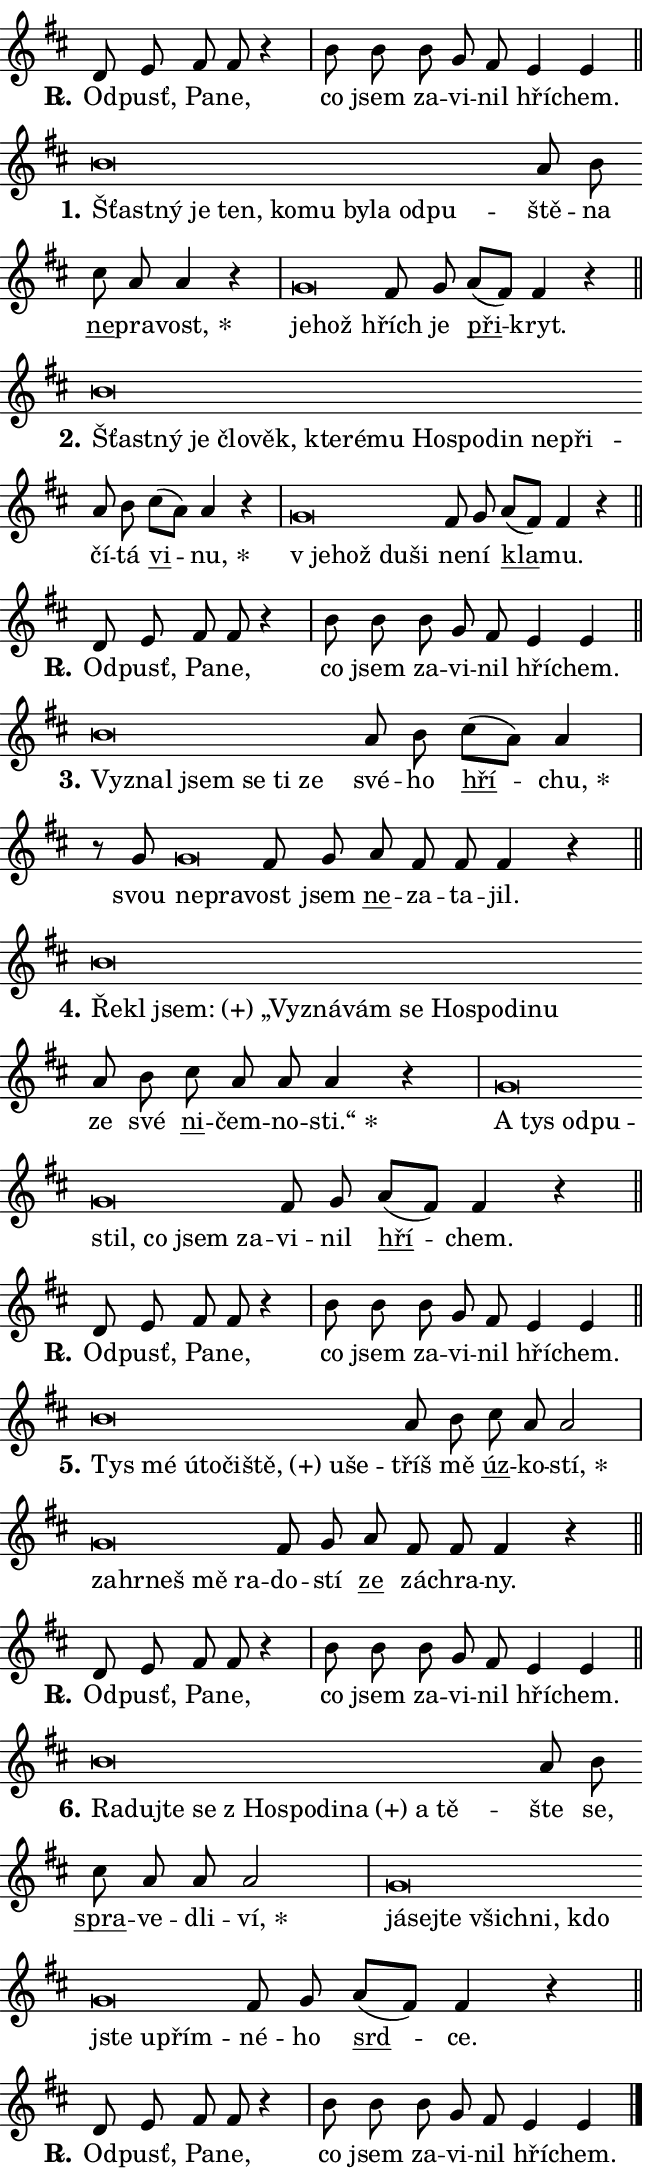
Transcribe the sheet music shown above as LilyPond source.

\version "2.24.0"
\header { tagline = "" }
\paper {
  indent = 0\cm
  top-margin = 0\cm
  right-margin = 0.13\cm % to fit lyric hyphens
  bottom-margin = 0\cm
  left-margin = 0\cm
  paper-width = 11\cm
  page-breaking = #ly:one-page-breaking
  system-system-spacing.basic-distance = #11
  score-system-spacing.basic-distance = #11
  ragged-last = ##f
}


%% Author: Thomas Morley
%% https://lists.gnu.org/archive/html/lilypond-user/2020-05/msg00002.html
#(define (line-position grob)
"Returns position of @var[grob} in current system:
   @code{'start}, if at first time-step
   @code{'end}, if at last time-step
   @code{'middle} otherwise
"
  (let* ((col (ly:item-get-column grob))
         (ln (ly:grob-object col 'left-neighbor))
         (rn (ly:grob-object col 'right-neighbor))
         (col-to-check-left (if (ly:grob? ln) ln col))
         (col-to-check-right (if (ly:grob? rn) rn col))
         (break-dir-left
           (and
             (ly:grob-property col-to-check-left 'non-musical #f)
             (ly:item-break-dir col-to-check-left)))
         (break-dir-right
           (and
             (ly:grob-property col-to-check-right 'non-musical #f)
             (ly:item-break-dir col-to-check-right))))
        (cond ((eqv? 1 break-dir-left) 'start)
              ((eqv? -1 break-dir-right) 'end)
              (else 'middle))))

#(define (tranparent-at-line-position vctor)
  (lambda (grob)
  "Relying on @code{line-position} select the relevant enry from @var{vctor}.
Used to determine transparency,"
    (case (line-position grob)
      ((end) (not (vector-ref vctor 0)))
      ((middle) (not (vector-ref vctor 1)))
      ((start) (not (vector-ref vctor 2))))))

noteHeadBreakVisibility =
#(define-music-function (break-visibility)(vector?)
"Makes @code{NoteHead}s transparent relying on @var{break-visibility}"
#{
  \override NoteHead.transparent =
    #(tranparent-at-line-position break-visibility)
#})

#(define delete-ledgers-for-transparent-note-heads
  (lambda (grob)
    "Reads whether a @code{NoteHead} is transparent.
If so this @code{NoteHead} is removed from @code{'note-heads} from
@var{grob}, which is supposed to be @code{LedgerLineSpanner}.
As a result ledgers are not printed for this @code{NoteHead}"
    (let* ((nhds-array (ly:grob-object grob 'note-heads))
           (nhds-list
             (if (ly:grob-array? nhds-array)
                 (ly:grob-array->list nhds-array)
                 '()))
           ;; Relies on the transparent-property being done before
           ;; Staff.LedgerLineSpanner.after-line-breaking is executed.
           ;; This is fragile ...
           (to-keep
             (remove
               (lambda (nhd)
                 (ly:grob-property nhd 'transparent #f))
               nhds-list)))
      ;; TODO find a better method to iterate over grob-arrays, similiar
      ;; to filter/remove etc for lists
      ;; For now rebuilt from scratch
      (set! (ly:grob-object grob 'note-heads)  '())
      (for-each
        (lambda (nhd)
          (ly:pointer-group-interface::add-grob grob 'note-heads nhd))
        to-keep))))

squashNotes = {
  \override NoteHead.X-extent = #'(-0.2 . 0.2)
  \override NoteHead.Y-extent = #'(-0.75 . 0)
  \override NoteHead.stencil =
    #(lambda (grob)
       (let ((pos (ly:grob-property grob 'staff-position)))
         (begin
           (if (< pos -7) (display "ERROR: Lower brevis then expected\n") (display ""))
           (if (<= pos -6) ly:text-interface::print ly:note-head::print))))
}
unSquashNotes = {
  \revert NoteHead.X-extent
  \revert NoteHead.Y-extent
  \revert NoteHead.stencil
}

hideNotes = \noteHeadBreakVisibility #begin-of-line-visible
unHideNotes = \noteHeadBreakVisibility #all-visible

% work-around for resetting accidentals
% https://lilypond.org/doc/v2.23/Documentation/notation/displaying-rhythms#unmetered-music
cadenzaMeasure = {
  \cadenzaOff
  \partial 1024 s1024
  \cadenzaOn
}

#(define-markup-command (accent layout props text) (markup?)
  "Underline accented syllable"
  (interpret-markup layout props
    #{\markup \override #'(offset . 4.3) \underline { #text }#}))

responsum = \markup \concat {
  "R" \hspace #-1.05 \path #0.1 #'((moveto 0 0.07) (lineto 0.9 0.8)) \hspace #0.05 "."
}

spaceSize = #0.6828661417322834 % exact space size for TeX Gyre Schola

\layout {
  \context {
    \Staff
    \remove "Time_signature_engraver"
    \override LedgerLineSpanner.after-line-breaking = #delete-ledgers-for-transparent-note-heads
  }
  \context {
    \Lyrics {
      \override LyricSpace.minimum-distance = \spaceSize
      \override LyricText.font-name = #"TeX Gyre Schola"
      \override LyricText.font-size = 1
      \override StanzaNumber.font-name = #"TeX Gyre Schola Bold"
      \override StanzaNumber.font-size = 1
    }
  }
  \context {
    \Score 
    \override NoteHead.text =
      #(lambda (grob) 
        (let ((pos (ly:grob-property grob 'staff-position)))
          #{\markup {
            \combine
              \halign #-0.55 \raise #(if (= pos -6) 0 0.5) \override #'(thickness . 2) \draw-line #'(3.2 . 0)
              \musicglyph "noteheads.sM1"
          }#}))
  }
}

% magnetic-lyrics.ily
%
%   written by
%     Jean Abou Samra <jean@abou-samra.fr>
%     Werner Lemberg <wl@gnu.org>
%
%   adapted by
%     Jiri Hon <jiri.hon@gmail.com>
%
% Version 2022-Apr-15

% https://www.mail-archive.com/lilypond-user@gnu.org/msg149350.html

#(define (Left_hyphen_pointer_engraver context)
   "Collect syllable-hyphen-syllable occurrences in lyrics and store
them in properties.  This engraver only looks to the left.  For
example, if the lyrics input is @code{foo -- bar}, it does the
following.

@itemize @bullet
@item
Set the @code{text} property of the @code{LyricHyphen} grob between
@q{foo} and @q{bar} to @code{foo}.

@item
Set the @code{left-hyphen} property of the @code{LyricText} grob with
text @q{foo} to the @code{LyricHyphen} grob between @q{foo} and
@q{bar}.
@end itemize

Use this auxiliary engraver in combination with the
@code{lyric-@/text::@/apply-@/magnetic-@/offset!} hook."
   (let ((hyphen #f)
         (text #f))
     (make-engraver
      (acknowledgers
       ((lyric-syllable-interface engraver grob source-engraver)
        (set! text grob)))
      (end-acknowledgers
       ((lyric-hyphen-interface engraver grob source-engraver)
        ;(when (not (grob::has-interface grob 'lyric-space-interface))
          (set! hyphen grob)));)
      ((stop-translation-timestep engraver)
       (when (and text hyphen)
         (ly:grob-set-object! text 'left-hyphen hyphen))
       (set! text #f)
       (set! hyphen #f)))))

#(define (lyric-text::apply-magnetic-offset! grob)
   "If the space between two syllables is less than the value in
property @code{LyricText@/.details@/.squash-threshold}, move the right
syllable to the left so that it gets concatenated with the left
syllable.

Use this function as a hook for
@code{LyricText@/.after-@/line-@/breaking} if the
@code{Left_@/hyphen_@/pointer_@/engraver} is active."
   (let ((hyphen (ly:grob-object grob 'left-hyphen #f)))
     (when hyphen
       (let ((left-text (ly:spanner-bound hyphen LEFT)))
         (when (grob::has-interface left-text 'lyric-syllable-interface)
           (let* ((common (ly:grob-common-refpoint grob left-text X))
                  (this-x-ext (ly:grob-extent grob common X))
                  (left-x-ext
                   (begin
                     ;; Trigger magnetism for left-text.
                     (ly:grob-property left-text 'after-line-breaking)
                     (ly:grob-extent left-text common X)))
                  ;; `delta` is the gap width between two syllables.
                  (delta (- (interval-start this-x-ext)
                            (interval-end left-x-ext)))
                  (details (ly:grob-property grob 'details))
                  (threshold (assoc-get 'squash-threshold details 0.2)))
             (when (< delta threshold)
               (let* (;; We have to manipulate the input text so that
                      ;; ligatures crossing syllable boundaries are not
                      ;; disabled.  For languages based on the Latin
                      ;; script this is essentially a beautification.
                      ;; However, for non-Western scripts it can be a
                      ;; necessity.
                      (lt (ly:grob-property left-text 'text))
                      (rt (ly:grob-property grob 'text))
                      (is-space (grob::has-interface hyphen 'lyric-space-interface))
                      (space (if is-space " " ""))
                      (extra-delta (if is-space spaceSize 0))
                      ;; Append new syllable.
                      (ltrt-space (if (and (string? lt) (string? rt))
                                (string-append lt space rt)
                                (make-concat-markup (list lt space rt))))
                      ;; Right-align `ltrt` to the right side.
                      (ltrt-space-markup (grob-interpret-markup
                               grob
                               (make-translate-markup
                                (cons (interval-length this-x-ext) 0)
                                (make-right-align-markup ltrt-space)))))
                 (begin
                   ;; Don't print `left-text`.
                   (ly:grob-set-property! left-text 'stencil #f)
                   ;; Set text and stencil (which holds all collected
                   ;; syllables so far) and shift it to the left.
                   (ly:grob-set-property! grob 'text ltrt-space)
                   (ly:grob-set-property! grob 'stencil ltrt-space-markup)
                   (ly:grob-translate-axis! grob (- (- delta extra-delta)) X))))))))))


#(define (lyric-hyphen::displace-bounds-first grob)
   ;; Make very sure this callback isn't triggered too early.
   (let ((left (ly:spanner-bound grob LEFT))
         (right (ly:spanner-bound grob RIGHT)))
     (ly:grob-property left 'after-line-breaking)
     (ly:grob-property right 'after-line-breaking)
     (ly:lyric-hyphen::print grob)))

squashThreshold = #0.4

\layout {
  \context {
    \Lyrics
    \consists #Left_hyphen_pointer_engraver
    \override LyricText.after-line-breaking =
      #lyric-text::apply-magnetic-offset!
    \override LyricHyphen.stencil = #lyric-hyphen::displace-bounds-first
    \override LyricText.details.squash-threshold = \squashThreshold
    \override LyricHyphen.minimum-distance = 0
    \override LyricHyphen.minimum-length = \squashThreshold
  }
}

squashText = \override LyricText.details.squash-threshold = 9999
unSquashText = \override LyricText.details.squash-threshold = \squashThreshold

leftText = \override LyricText.self-alignment-X = #LEFT
unLeftText = \revert LyricText.self-alignment-X

starOffset = #(lambda (grob) 
                (let ((x_offset (ly:self-alignment-interface::aligned-on-x-parent grob)))
                  (if (= x_offset 0) 0 (+ x_offset 1.2))))

star = #(define-music-function (syllable)(string?)
"Append star separator at the end of a syllable"
#{
  \once \override LyricText.X-offset = #starOffset
  \lyricmode { \markup {
    #syllable
    \override #'((font-name . "TeX Gyre Schola Bold")) \hspace #0.2 \lower #0.65 \larger "*"
  } }
#})

starAccent = #(define-music-function (syllable)(string?)
"Append star separator at the end of a syllable and make accent"
#{
  \once \override LyricText.X-offset = #starOffset
  \lyricmode { \markup {
    \accent #syllable
    \override #'((font-name . "TeX Gyre Schola Bold")) \hspace #0.2 \lower #0.65 \larger "*"
  } }
#})

breath = #(define-music-function (syllable)(string?)
"Append breathing indicator at the end of a syllable"
#{
  \lyricmode { \markup { #syllable "+" } }
#})

optionalBreath = #(define-music-function (syllable)(string?)
"Append optional breathing indicator at the end of a syllable"
#{
  \lyricmode { \markup { #syllable "(+)" } }
#})


\score {
    <<
        \new Voice = "melody" { \cadenzaOn \key d \major \relative { d'8 e fis fis r4 \cadenzaMeasure \bar "|" b8 b \bar "" b g fis e4 e \cadenzaMeasure \bar "||" \break } }
        \new Lyrics \lyricsto "melody" { \lyricmode { \set stanza = \responsum
Od -- pusť, Pa -- ne, co jsem za -- vi -- nil hří -- chem. } }
    >>
    \layout {}
}

\score {
    <<
        \new Voice = "melody" { \cadenzaOn \key d \major \relative { \squashNotes b'\breve*1/16 \hideNotes \breve*1/16 \bar "" \breve*1/16 \bar "" \breve*1/16 \bar "" \breve*1/16 \bar "" \breve*1/16 \bar "" \breve*1/16 \bar "" \breve*1/16 \bar "" \breve*1/16 \breve*1/16 \bar "" \unHideNotes \unSquashNotes a8 b \bar "" cis a a4 r \cadenzaMeasure \bar "|" \squashNotes g\breve*1/16 \hideNotes \breve*1/16 \bar "" \unHideNotes \unSquashNotes fis8 g \bar "" a[( fis)] fis4 r \cadenzaMeasure \bar "||" \break } }
        \new Lyrics \lyricsto "melody" { \lyricmode { \set stanza = "1."
\leftText Šťast -- \squashText ný je ten, ko -- mu by -- la od -- pu -- \unLeftText \unSquashText ště -- na \markup \accent ne -- pra -- \star vost, \leftText je -- \squashText hož \unLeftText \unSquashText hřích je \markup \accent při -- kryt. } }
    >>
    \layout {}
}

\score {
    <<
        \new Voice = "melody" { \cadenzaOn \key d \major \relative { \squashNotes b'\breve*1/16 \hideNotes \breve*1/16 \bar "" \breve*1/16 \bar "" \breve*1/16 \bar "" \breve*1/16 \bar "" \breve*1/16 \bar "" \breve*1/16 \bar "" \breve*1/16 \bar "" \breve*1/16 \bar "" \breve*1/16 \bar "" \breve*1/16 \bar "" \breve*1/16 \breve*1/16 \bar "" \unHideNotes \unSquashNotes a8 b \bar "" cis[( a)] a4 r \cadenzaMeasure \bar "|" \squashNotes g\breve*1/16 \hideNotes \breve*1/16 \bar "" \breve*1/16 \breve*1/16 \bar "" \unHideNotes \unSquashNotes fis8 g \bar "" a[( fis)] fis4 r \cadenzaMeasure \bar "||" \break } }
        \new Lyrics \lyricsto "melody" { \lyricmode { \set stanza = "2."
\leftText Šťast -- \squashText ný je člo -- věk, kte -- ré -- mu Ho -- spo -- din ne -- při -- \unLeftText \unSquashText čí -- tá \markup \accent vi -- \star nu, \leftText "v je" -- \squashText hož du -- ši \unLeftText \unSquashText ne -- ní \markup \accent kla -- mu. } }
    >>
    \layout {}
}

\score {
    <<
        \new Voice = "melody" { \cadenzaOn \key d \major \relative { d'8 e fis fis r4 \cadenzaMeasure \bar "|" b8 b \bar "" b g fis e4 e \cadenzaMeasure \bar "||" \break } }
        \new Lyrics \lyricsto "melody" { \lyricmode { \set stanza = \responsum
Od -- pusť, Pa -- ne, co jsem za -- vi -- nil hří -- chem. } }
    >>
    \layout {}
}

\score {
    <<
        \new Voice = "melody" { \cadenzaOn \key d \major \relative { \squashNotes b'\breve*1/16 \hideNotes \breve*1/16 \bar "" \breve*1/16 \bar "" \breve*1/16 \bar "" \breve*1/16 \breve*1/16 \bar "" \unHideNotes \unSquashNotes a8 b \bar "" cis[( a)] a4 \cadenzaMeasure \bar "|" r8 g8 \squashNotes g\breve*1/16 \hideNotes \breve*1/16 \bar "" \unHideNotes \unSquashNotes fis8 g \bar "" a fis fis fis4 r \cadenzaMeasure \bar "||" \break } }
        \new Lyrics \lyricsto "melody" { \lyricmode { \set stanza = "3."
\leftText Vy -- \squashText znal jsem se ti ze \unLeftText \unSquashText své -- ho \markup \accent hří -- \star chu, svou \leftText ne -- \squashText pra -- \unLeftText \unSquashText vost jsem \markup \accent ne -- za -- ta -- jil. } }
    >>
    \layout {}
}

\score {
    <<
        \new Voice = "melody" { \cadenzaOn \key d \major \relative { \squashNotes b'\breve*1/16 \hideNotes \breve*1/16 \bar "" \breve*1/16 \bar "" \breve*1/16 \bar "" \breve*1/16 \bar "" \breve*1/16 \bar "" \breve*1/16 \bar "" \breve*1/16 \bar "" \breve*1/16 \bar "" \breve*1/16 \breve*1/16 \bar "" \unHideNotes \unSquashNotes a8 b \bar "" cis a a a4 r \cadenzaMeasure \bar "|" \squashNotes g\breve*1/16 \hideNotes \breve*1/16 \bar "" \breve*1/16 \bar "" \breve*1/16 \bar "" \breve*1/16 \bar "" \breve*1/16 \bar "" \breve*1/16 \breve*1/16 \bar "" \unHideNotes \unSquashNotes fis8 g \bar "" a[( fis)] fis4 r \cadenzaMeasure \bar "||" \break } }
        \new Lyrics \lyricsto "melody" { \lyricmode { \set stanza = "4."
\leftText Ře -- \squashText kl \optionalBreath jsem: „Vy -- zná -- vám se Ho -- spo -- di -- nu \unLeftText \unSquashText ze své \markup \accent ni -- čem -- no -- \star sti.“ \leftText A \squashText tys od -- pu -- stil, co jsem za -- \unLeftText \unSquashText vi -- nil \markup \accent hří -- chem. } }
    >>
    \layout {}
}

\score {
    <<
        \new Voice = "melody" { \cadenzaOn \key d \major \relative { d'8 e fis fis r4 \cadenzaMeasure \bar "|" b8 b \bar "" b g fis e4 e \cadenzaMeasure \bar "||" \break } }
        \new Lyrics \lyricsto "melody" { \lyricmode { \set stanza = \responsum
Od -- pusť, Pa -- ne, co jsem za -- vi -- nil hří -- chem. } }
    >>
    \layout {}
}

\score {
    <<
        \new Voice = "melody" { \cadenzaOn \key d \major \relative { \squashNotes b'\breve*1/16 \hideNotes \breve*1/16 \bar "" \breve*1/16 \bar "" \breve*1/16 \bar "" \breve*1/16 \bar "" \breve*1/16 \bar "" \breve*1/16 \breve*1/16 \bar "" \unHideNotes \unSquashNotes a8 b \bar "" cis a a2 \cadenzaMeasure \bar "|" \squashNotes g\breve*1/16 \hideNotes \breve*1/16 \bar "" \breve*1/16 \bar "" \breve*1/16 \breve*1/16 \bar "" \unHideNotes \unSquashNotes fis8 g \bar "" a fis fis fis4 r \cadenzaMeasure \bar "||" \break } }
        \new Lyrics \lyricsto "melody" { \lyricmode { \set stanza = "5."
\leftText Tys \squashText mé ú -- to -- či -- \optionalBreath ště, u -- še -- \unLeftText \unSquashText tříš mě \markup \accent úz -- ko -- \star stí, \leftText za -- \squashText hr -- neš mě ra -- \unLeftText \unSquashText do -- stí \markup \accent ze zá -- chra -- ny. } }
    >>
    \layout {}
}

\score {
    <<
        \new Voice = "melody" { \cadenzaOn \key d \major \relative { d'8 e fis fis r4 \cadenzaMeasure \bar "|" b8 b \bar "" b g fis e4 e \cadenzaMeasure \bar "||" \break } }
        \new Lyrics \lyricsto "melody" { \lyricmode { \set stanza = \responsum
Od -- pusť, Pa -- ne, co jsem za -- vi -- nil hří -- chem. } }
    >>
    \layout {}
}

\score {
    <<
        \new Voice = "melody" { \cadenzaOn \key d \major \relative { \squashNotes b'\breve*1/16 \hideNotes \breve*1/16 \bar "" \breve*1/16 \bar "" \breve*1/16 \bar "" \breve*1/16 \bar "" \breve*1/16 \bar "" \breve*1/16 \bar "" \breve*1/16 \bar "" \breve*1/16 \breve*1/16 \bar "" \unHideNotes \unSquashNotes a8 b \bar "" cis a a a2 \cadenzaMeasure \bar "|" \squashNotes g\breve*1/16 \hideNotes \breve*1/16 \bar "" \breve*1/16 \bar "" \breve*1/16 \bar "" \breve*1/16 \bar "" \breve*1/16 \bar "" \breve*1/16 \bar "" \breve*1/16 \breve*1/16 \bar "" \unHideNotes \unSquashNotes fis8 g \bar "" a[( fis)] fis4 r \cadenzaMeasure \bar "||" \break } }
        \new Lyrics \lyricsto "melody" { \lyricmode { \set stanza = "6."
\leftText Ra -- \squashText duj -- te se "z Ho" -- spo -- di -- \optionalBreath na a tě -- \unLeftText \unSquashText šte se, \markup \accent spra -- ve -- dli -- \star ví, \leftText já -- \squashText sej -- te všich -- ni, kdo jste u -- přím -- \unLeftText \unSquashText né -- ho \markup \accent srd -- ce. } }
    >>
    \layout {}
}

\score {
    <<
        \new Voice = "melody" { \cadenzaOn \key d \major \relative { d'8 e fis fis r4 \cadenzaMeasure \bar "|" b8 b \bar "" b g fis e4 e \cadenzaMeasure \bar "||" \break } \bar "|." }
        \new Lyrics \lyricsto "melody" { \lyricmode { \set stanza = \responsum
Od -- pusť, Pa -- ne, co jsem za -- vi -- nil hří -- chem. } }
    >>
    \layout {}
}
